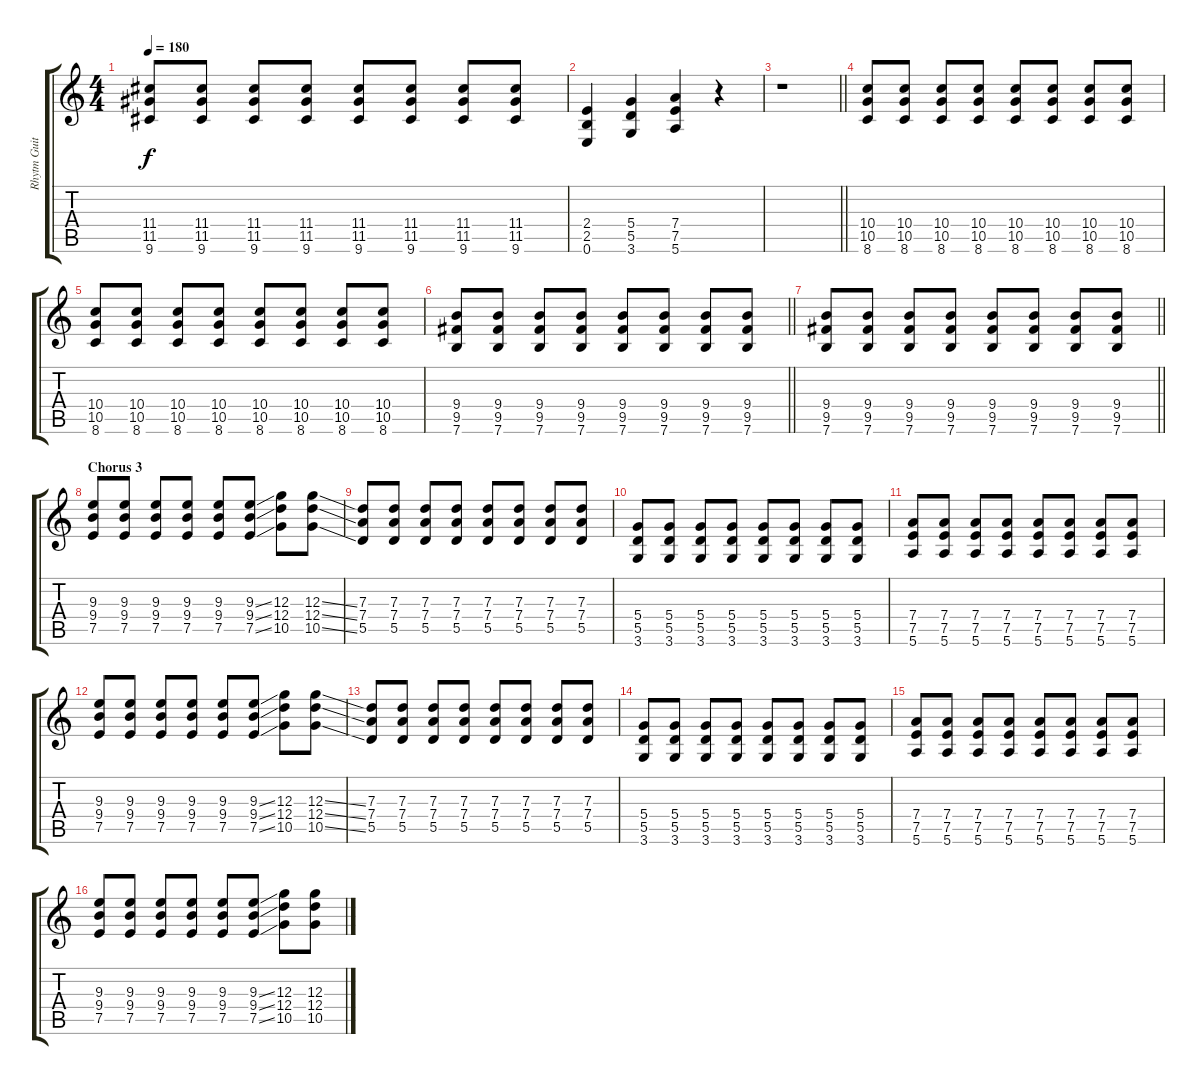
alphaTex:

\track ("Rhytm Guitar - Vigilante Carlstroem" "Rhytm Guit") {instrument overdrivenguitar}
\staff {score tabs}
\tuning (E4 B3 G3 D3 A2 E2) {hide}
\ts (4 4)
\tempo 180
\clef g2
\ks c
(11.4 11.5 9.6).8{dy f} (11.4 11.5 9.6).8 (11.4 11.5 9.6).8 (11.4 11.5 9.6).8 (11.4 11.5 9.6).8 (11.4 11.5 9.6).8 (11.4 11.5 9.6).8 (11.4 11.5 9.6).8 |
(2.4 2.5 0.6).4 (5.4 5.5 3.6).4 (7.4 7.5 5.6).4 r.4 |
\barLineRight lightlight
r.1 |
\section ("" "")
(10.4 10.5 8.6).8 (10.4 10.5 8.6).8 (10.4 10.5 8.6).8 (10.4 10.5 8.6).8 (10.4 10.5 8.6).8 (10.4 10.5 8.6).8 (10.4 10.5 8.6).8 (10.4 10.5 8.6).8 |
(10.4 10.5 8.6).8 (10.4 10.5 8.6).8 (10.4 10.5 8.6).8 (10.4 10.5 8.6).8 (10.4 10.5 8.6).8 (10.4 10.5 8.6).8 (10.4 10.5 8.6).8 (10.4 10.5 8.6).8 |
\barLineRight lightlight
(9.4 9.5 7.6).8 (9.4 9.5 7.6).8 (9.4 9.5 7.6).8 (9.4 9.5 7.6).8 (9.4 9.5 7.6).8 (9.4 9.5 7.6).8 (9.4 9.5 7.6).8 (9.4 9.5 7.6).8 |
\barLineRight lightlight
(9.4 9.5 7.6).8 (9.4 9.5 7.6).8 (9.4 9.5 7.6).8 (9.4 9.5 7.6).8 (9.4 9.5 7.6).8 (9.4 9.5 7.6).8 (9.4 9.5 7.6).8 (9.4 9.5 7.6).8 |
\section ("" "Chorus 3")
(9.3 9.4 7.5).8 (9.3 9.4 7.5).8 (9.3 9.4 7.5).8 (9.3 9.4 7.5).8 (9.3 9.4 7.5).8 (9.3{ss} 9.4{ss} 7.5{ss}).8 (12.3 12.4 10.5).8 (12.3{ss} 12.4{ss} 10.5{ss}).8 |
(7.3 7.4 5.5).8 (7.3 7.4 5.5).8 (7.3 7.4 5.5).8 (7.3 7.4 5.5).8 (7.3 7.4 5.5).8 (7.3 7.4 5.5).8 (7.3 7.4 5.5).8 (7.3 7.4 5.5).8 |
(5.4 5.5 3.6).8 (5.4 5.5 3.6).8 (5.4 5.5 3.6).8 (5.4 5.5 3.6).8 (5.4 5.5 3.6).8 (5.4 5.5 3.6).8 (5.4 5.5 3.6).8 (5.4 5.5 3.6).8 |
(7.4 7.5 5.6).8 (7.4 7.5 5.6).8 (7.4 7.5 5.6).8 (7.4 7.5 5.6).8 (7.4 7.5 5.6).8 (7.4 7.5 5.6).8 (7.4 7.5 5.6).8 (7.4 7.5 5.6).8 |
(9.3 9.4 7.5).8 (9.3 9.4 7.5).8 (9.3 9.4 7.5).8 (9.3 9.4 7.5).8 (9.3 9.4 7.5).8 (9.3{ss} 9.4{ss} 7.5{ss}).8 (12.3 12.4 10.5).8 (12.3{ss} 12.4{ss} 10.5{ss}).8 |
(7.3 7.4 5.5).8 (7.3 7.4 5.5).8 (7.3 7.4 5.5).8 (7.3 7.4 5.5).8 (7.3 7.4 5.5).8 (7.3 7.4 5.5).8 (7.3 7.4 5.5).8 (7.3 7.4 5.5).8 |
(5.4 5.5 3.6).8 (5.4 5.5 3.6).8 (5.4 5.5 3.6).8 (5.4 5.5 3.6).8 (5.4 5.5 3.6).8 (5.4 5.5 3.6).8 (5.4 5.5 3.6).8 (5.4 5.5 3.6).8 |
(7.4 7.5 5.6).8 (7.4 7.5 5.6).8 (7.4 7.5 5.6).8 (7.4 7.5 5.6).8 (7.4 7.5 5.6).8 (7.4 7.5 5.6).8 (7.4 7.5 5.6).8 (7.4 7.5 5.6).8 |
(9.3 9.4 7.5).8 (9.3 9.4 7.5).8 (9.3 9.4 7.5).8 (9.3 9.4 7.5).8 (9.3 9.4 7.5).8 (9.3{ss} 9.4{ss} 7.5{ss}).8 (12.3 12.4 10.5).8 (12.3{ss} 12.4{ss} 10.5{ss}).8
